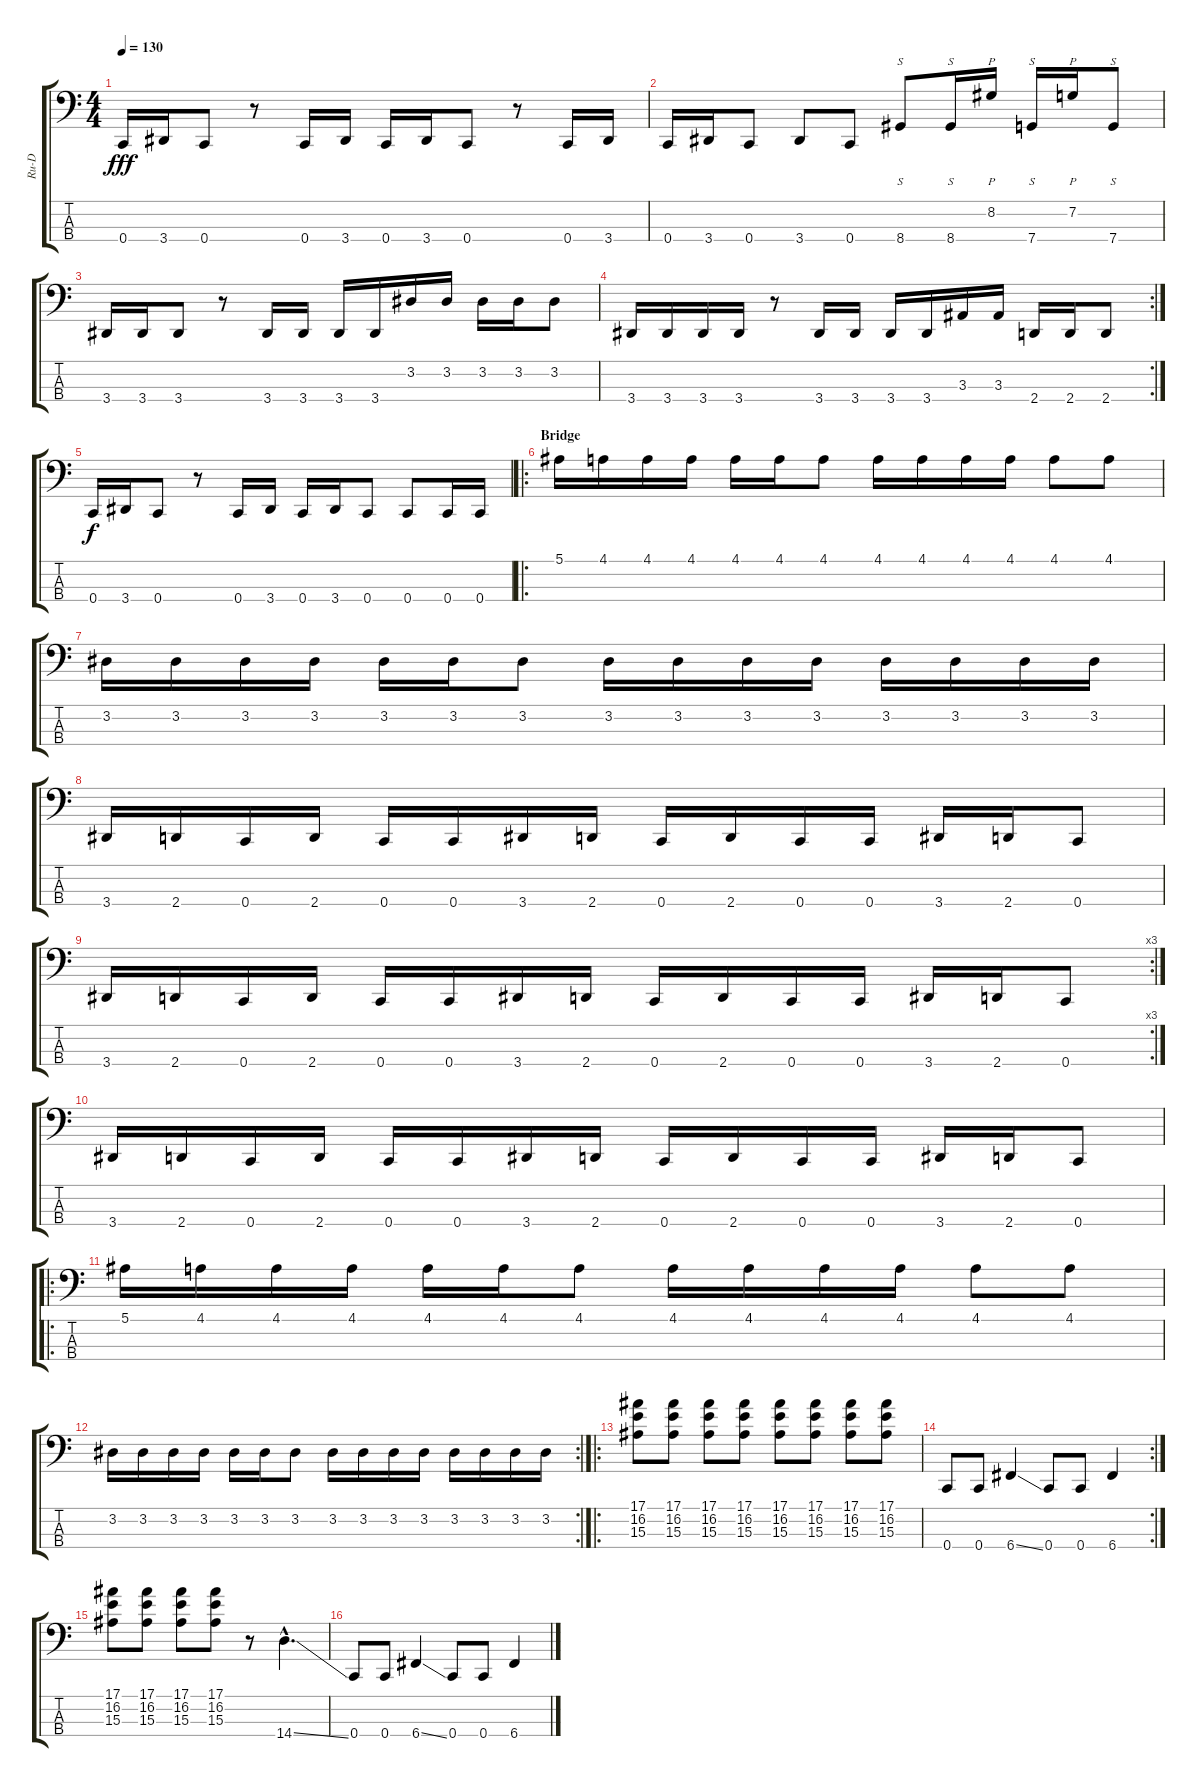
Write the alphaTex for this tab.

\track ("Ru-D" "Ru-D") {instrument slapbass1}
\staff {score tabs}
\tuning (F2 C2 G1 C1) {hide}
\ts (4 4)
\tempo 130
\clef f4
\ks c
0.4.16{dy fff} 3.4.16 0.4.8 r.8 0.4.16 3.4.16 0.4.16 3.4.16 0.4.8 r.8 0.4.16 3.4.16 |
0.4.16 3.4.16 0.4.8 3.4.8 0.4.8 8.4.8{s} 8.4.16{s} 8.2.16{p} 7.4.16{s} 7.2.16{p} 7.4.8{s} |
3.4.16 3.4.16 3.4.8 r.8 3.4.16 3.4.16 3.4.16 3.4.16 3.2.16 3.2.16 3.2.16 3.2.16 3.2.8 |
\rc 2
3.4.16 3.4.16 3.4.16 3.4.16 r.8 3.4.16 3.4.16 3.4.16 3.4.16 3.3.16 3.3.16 2.4.16 2.4.16 2.4.8 |
0.4.16{dy f} 3.4.16 0.4.8 r.8 0.4.16 3.4.16 0.4.16 3.4.16 0.4.8 0.4.8 0.4.16 0.4.16 |
\ro
\section ("" "Bridge")
5.1.16 4.1.16 4.1.16 4.1.16 4.1.16 4.1.16 4.1.8 4.1.16 4.1.16 4.1.16 4.1.16 4.1.8 4.1.8 |
3.2.16 3.2.16 3.2.16 3.2.16 3.2.16 3.2.16 3.2.8 3.2.16 3.2.16 3.2.16 3.2.16 3.2.16 3.2.16 3.2.16 3.2.16 |
3.4.16 2.4.16 0.4.16 2.4.16 0.4.16 0.4.16 3.4.16 2.4.16 0.4.16 2.4.16 0.4.16 0.4.16 3.4.16 2.4.16 0.4.8 |
\rc 3
3.4.16 2.4.16 0.4.16 2.4.16 0.4.16 0.4.16 3.4.16 2.4.16 0.4.16 2.4.16 0.4.16 0.4.16 3.4.16 2.4.16 0.4.8 |
3.4.16 2.4.16 0.4.16 2.4.16 0.4.16 0.4.16 3.4.16 2.4.16 0.4.16 2.4.16 0.4.16 0.4.16 3.4.16 2.4.16 0.4.8 |
\ro
5.1.16 4.1.16 4.1.16 4.1.16 4.1.16 4.1.16 4.1.8 4.1.16 4.1.16 4.1.16 4.1.16 4.1.8 4.1.8 |
\rc 2
3.2.16 3.2.16 3.2.16 3.2.16 3.2.16 3.2.16 3.2.8 3.2.16 3.2.16 3.2.16 3.2.16 3.2.16 3.2.16 3.2.16 3.2.16 |
\ro
(17.1 16.2 15.3).8 (17.1 16.2 15.3).8 (17.1 16.2 15.3).8 (17.1 16.2 15.3).8 (17.1 16.2 15.3).8 (17.1 16.2 15.3).8 (17.1 16.2 15.3).8 (17.1 16.2 15.3).8 |
\rc 2
0.4.8 0.4.8 6.4{ss}.4 0.4.8 0.4.8 6.4.4 |
(17.1 16.2 15.3).8 (17.1 16.2 15.3).8 (17.1 16.2 15.3).8 (17.1 16.2 15.3).8 r.8 14.4{ss hac}.4{d} |
0.4.8 0.4.8 6.4{ss}.4 0.4.8 0.4.8 6.4.4
